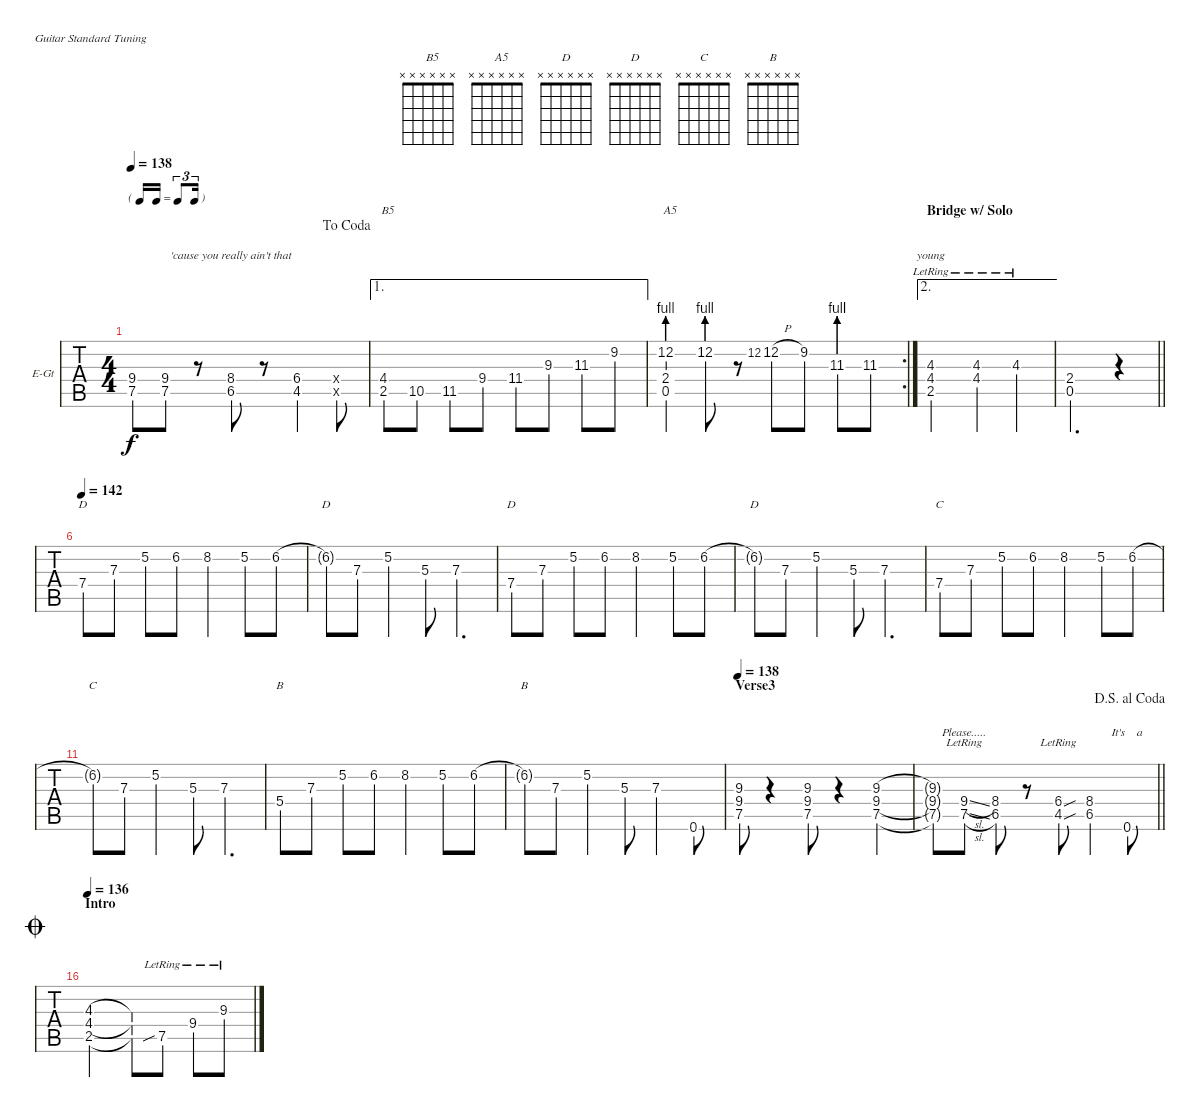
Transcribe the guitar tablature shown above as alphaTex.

\bracketExtendMode nobrackets
\firstSystemTrackNameOrientation horizontal
\otherSystemsTrackNameOrientation horizontal
\defaultBarNumberDisplay FirstOfSystem
\track ("Guitar Lt." "E-Gt") {instrument distortionguitar}
\staff {tabs}
\tuning (E4 B3 G3 D3 A2 E2)
\chord ("   B5" x x x x x x)
\chord ("   A5" x x x x x x)
\chord ("D " x x x x x x)
\chord ("D" x x x x x x)
\chord ("C" x x x x x x)
\chord ("B" x x x x x x)
\ts (4 4)
\tf triplet16th
\jump dacoda
\tempo 138
\clef g2
\ks c#minor
(9.4 7.5).8{lyrics (0 "") lyrics (1 "") lyrics (2 "") lyrics (3 "") lyrics (4 "") dy f} (9.4 7.5).8{lyrics (0 "") lyrics (1 "") lyrics (2 "") lyrics (3 "") lyrics (4 "")} r.8{lyrics (0 "") lyrics (1 "") lyrics (2 "") lyrics (3 "") lyrics (4 "")} (8.4 6.5).8{lyrics (0 "") lyrics (1 "") lyrics (2 "") lyrics (3 "'cause you really ain't that ") lyrics (4 "")} r.8 (6.4 4.5).4{lyrics (0 "") lyrics (1 "") lyrics (2 "") lyrics (3 "") lyrics (4 "")} (6.4{x} 4.5{x}).8{lyrics (0 "") lyrics (1 "") lyrics (2 "") lyrics (3 "") lyrics (4 "")} |
\ae 1
\ks e
(4.4 2.5).8{ch "   B5" lyrics (0 "") lyrics (1 "") lyrics (2 "") lyrics (3 "") lyrics (4 "")} 10.5.8{lyrics (0 "") lyrics (1 "") lyrics (2 "") lyrics (3 "") lyrics (4 "")} 11.5.8{lyrics (0 "") lyrics (1 "") lyrics (2 "") lyrics (3 "") lyrics (4 "")} 9.4.8{lyrics (0 "") lyrics (1 "") lyrics (2 "") lyrics (3 "") lyrics (4 "")} 11.4.8{lyrics (0 "") lyrics (1 "") lyrics (2 "") lyrics (3 "") lyrics (4 "")} 9.3.8{lyrics (0 "") lyrics (1 "") lyrics (2 "") lyrics (3 "") lyrics (4 "")} 11.3.8{lyrics (0 "") lyrics (1 "") lyrics (2 "") lyrics (3 "") lyrics (4 "")} 9.2.8{lyrics (0 "") lyrics (1 "") lyrics (2 "") lyrics (3 "") lyrics (4 "")} |
\rc 2
\ks c#minor
(2.4 0.5 12.2{be (prebend 0 4 60 4)}).4{ch "   A5" lyrics (0 "") lyrics (1 "") lyrics (2 "") lyrics (3 "") lyrics (4 "")} 12.2{be (prebend 0 4 60 4)}.8{lyrics (0 "") lyrics (1 "") lyrics (2 "") lyrics (3 "") lyrics (4 "")} r.8 12.2.8{lyrics (0 "") lyrics (1 "") lyrics (2 "") lyrics (3 "") lyrics (4 "") gr} 12.2{h}.8{lyrics (0 "") lyrics (1 "") lyrics (2 "") lyrics (3 "") lyrics (4 "")} 9.2.8{lyrics (0 "") lyrics (1 "") lyrics (2 "") lyrics (3 "") lyrics (4 "")} 11.3{be (prebend 0 4 60 4)}.8{lyrics (0 "") lyrics (1 "") lyrics (2 "") lyrics (3 "") lyrics (4 "")} 11.3.8{lyrics (0 "") lyrics (1 "") lyrics (2 "") lyrics (3 "") lyrics (4 "")} |
\ae 2
\section ("" "Bridge w/ Solo")
\ks e
(4.3{lr} 4.4{lr} 2.5{lr}).2{lyrics (0 "") lyrics (1 "") lyrics (2 "") lyrics (3 "young") lyrics (4 "")} (4.3{lr} 4.4{lr}).4{lyrics (0 "") lyrics (1 "") lyrics (2 "") lyrics (3 "") lyrics (4 "")} 4.3{lr}.4{lyrics (0 "") lyrics (1 "") lyrics (2 "") lyrics (3 "") lyrics (4 "")} |
\barLineRight lightlight
\ks c#minor
(2.4 0.5).2{d lyrics (0 "") lyrics (1 "") lyrics (2 "") lyrics (3 "") lyrics (4 "")} r.4 |
\tempo 142
\ks e
7.4.8{ch "D " lyrics (0 "") lyrics (1 "") lyrics (2 "") lyrics (3 "") lyrics (4 "")} 7.3.8{lyrics (0 "") lyrics (1 "") lyrics (2 "") lyrics (3 "") lyrics (4 "")} 5.2.8{lyrics (0 "") lyrics (1 "") lyrics (2 "") lyrics (3 "") lyrics (4 "")} 6.2.8{lyrics (0 "") lyrics (1 "") lyrics (2 "") lyrics (3 "") lyrics (4 "")} 8.2.4{lyrics (0 "") lyrics (1 "") lyrics (2 "") lyrics (3 "") lyrics (4 "")} 5.2.8{lyrics (0 "") lyrics (1 "") lyrics (2 "") lyrics (3 "") lyrics (4 "")} 6.2.8{lyrics (0 "") lyrics (1 "") lyrics (2 "") lyrics (3 "") lyrics (4 "")} |
\ks c#minor
6.2{t}.8{ch "D" lyrics (0 "") lyrics (1 "") lyrics (2 "") lyrics (3 "") lyrics (4 "")} 7.3.8{lyrics (0 "") lyrics (1 "") lyrics (2 "") lyrics (3 "") lyrics (4 "")} 5.2.4{lyrics (0 "") lyrics (1 "") lyrics (2 "") lyrics (3 "") lyrics (4 "")} 5.3.8{lyrics (0 "") lyrics (1 "") lyrics (2 "") lyrics (3 "") lyrics (4 "")} 7.3.4{d lyrics (0 "") lyrics (1 "") lyrics (2 "") lyrics (3 "") lyrics (4 "")} |
7.4.8{ch "D" lyrics (0 "") lyrics (1 "") lyrics (2 "") lyrics (3 "") lyrics (4 "")} 7.3.8{lyrics (0 "") lyrics (1 "") lyrics (2 "") lyrics (3 "") lyrics (4 "")} 5.2.8{lyrics (0 "") lyrics (1 "") lyrics (2 "") lyrics (3 "") lyrics (4 "")} 6.2.8{lyrics (0 "") lyrics (1 "") lyrics (2 "") lyrics (3 "") lyrics (4 "")} 8.2.4{lyrics (0 "") lyrics (1 "") lyrics (2 "") lyrics (3 "") lyrics (4 "")} 5.2.8{lyrics (0 "") lyrics (1 "") lyrics (2 "") lyrics (3 "") lyrics (4 "")} 6.2.8{lyrics (0 "") lyrics (1 "") lyrics (2 "") lyrics (3 "") lyrics (4 "")} |
6.2{t}.8{ch "D" lyrics (0 "") lyrics (1 "") lyrics (2 "") lyrics (3 "") lyrics (4 "")} 7.3.8{lyrics (0 "") lyrics (1 "") lyrics (2 "") lyrics (3 "") lyrics (4 "")} 5.2.4{lyrics (0 "") lyrics (1 "") lyrics (2 "") lyrics (3 "") lyrics (4 "")} 5.3.8{lyrics (0 "") lyrics (1 "") lyrics (2 "") lyrics (3 "") lyrics (4 "")} 7.3.4{d lyrics (0 "") lyrics (1 "") lyrics (2 "") lyrics (3 "") lyrics (4 "")} |
\ks e
7.4.8{ch "C" lyrics (0 "") lyrics (1 "") lyrics (2 "") lyrics (3 "") lyrics (4 "")} 7.3.8{lyrics (0 "") lyrics (1 "") lyrics (2 "") lyrics (3 "") lyrics (4 "")} 5.2.8{lyrics (0 "") lyrics (1 "") lyrics (2 "") lyrics (3 "") lyrics (4 "")} 6.2.8{lyrics (0 "") lyrics (1 "") lyrics (2 "") lyrics (3 "") lyrics (4 "")} 8.2.4{lyrics (0 "") lyrics (1 "") lyrics (2 "") lyrics (3 "") lyrics (4 "")} 5.2.8{lyrics (0 "") lyrics (1 "") lyrics (2 "") lyrics (3 "") lyrics (4 "")} 6.2.8{lyrics (0 "") lyrics (1 "") lyrics (2 "") lyrics (3 "") lyrics (4 "")} |
\ks c#minor
6.2{t}.8{ch "C" lyrics (0 "") lyrics (1 "") lyrics (2 "") lyrics (3 "") lyrics (4 "")} 7.3.8{lyrics (0 "") lyrics (1 "") lyrics (2 "") lyrics (3 "") lyrics (4 "")} 5.2.4{lyrics (0 "") lyrics (1 "") lyrics (2 "") lyrics (3 "") lyrics (4 "")} 5.3.8{lyrics (0 "") lyrics (1 "") lyrics (2 "") lyrics (3 "") lyrics (4 "")} 7.3.4{d lyrics (0 "") lyrics (1 "") lyrics (2 "") lyrics (3 "") lyrics (4 "")} |
5.4.8{ch "B" lyrics (0 "") lyrics (1 "") lyrics (2 "") lyrics (3 "") lyrics (4 "")} 7.3.8{lyrics (0 "") lyrics (1 "") lyrics (2 "") lyrics (3 "") lyrics (4 "")} 5.2.8{lyrics (0 "") lyrics (1 "") lyrics (2 "") lyrics (3 "") lyrics (4 "")} 6.2.8{lyrics (0 "") lyrics (1 "") lyrics (2 "") lyrics (3 "") lyrics (4 "")} 8.2.4{lyrics (0 "") lyrics (1 "") lyrics (2 "") lyrics (3 "") lyrics (4 "")} 5.2.8{lyrics (0 "") lyrics (1 "") lyrics (2 "") lyrics (3 "") lyrics (4 "")} 6.2.8{lyrics (0 "") lyrics (1 "") lyrics (2 "") lyrics (3 "") lyrics (4 "")} |
6.2{t}.8{ch "B" lyrics (0 "") lyrics (1 "") lyrics (2 "") lyrics (3 "") lyrics (4 "")} 7.3.8{lyrics (0 "") lyrics (1 "") lyrics (2 "") lyrics (3 "") lyrics (4 "")} 5.2.4{lyrics (0 "") lyrics (1 "") lyrics (2 "") lyrics (3 "") lyrics (4 "")} 5.3.8{lyrics (0 "") lyrics (1 "") lyrics (2 "") lyrics (3 "") lyrics (4 "")} 7.3.4{lyrics (0 "") lyrics (1 "") lyrics (2 "") lyrics (3 "") lyrics (4 "")} 0.6.8{lyrics (0 "") lyrics (1 "") lyrics (2 "") lyrics (3 "") lyrics (4 "")} |
\section ("" "Verse3")
\tempo 138
\ks e
(9.4 7.5 9.3).8{lyrics (0 "") lyrics (1 "") lyrics (2 "") lyrics (3 "") lyrics (4 "")} r.4 (9.4 7.5 9.3).8{lyrics (0 "") lyrics (1 "") lyrics (2 "") lyrics (3 "") lyrics (4 "")} r.4 (9.4 7.5 9.3).4{lyrics (0 "") lyrics (1 "") lyrics (2 "") lyrics (3 "") lyrics (4 "")} |
\jump dalsegnoalcoda
\barLineRight lightlight
\ks c#minor
(9.4{t} 7.5{t} 9.3{t}).8{lyrics (0 "") lyrics (1 "") lyrics (2 "") lyrics (3 "") lyrics (4 "")} (9.4{sl lr} 7.5{sl lr}).8{lyrics (0 "") lyrics (1 "") lyrics (2 "") lyrics (3 "") lyrics (4 "Please.....")} (8.4 6.5).8{lyrics (0 "") lyrics (1 "") lyrics (2 "") lyrics (3 "") lyrics (4 "")} r.8 (6.4{sou lr} 4.5{sou lr}).8{lyrics (0 "") lyrics (1 "") lyrics (2 "") lyrics (3 "") lyrics (4 "")} (8.4 6.5).4{lyrics (0 "") lyrics (1 "") lyrics (2 "") lyrics (3 "") lyrics (4 "")} 0.6.8{lyrics (0 "") lyrics (1 "") lyrics (2 "") lyrics (3 "") lyrics (4 "It's    a")} |
\section ("" "Intro")
\jump coda
\tempo 136
\ks e
(4.3 4.4 2.5).2{lyrics (0 "") lyrics (1 "") lyrics (2 "") lyrics (3 "") lyrics (4 "")} (4.3{t} 4.4{t} 2.5{t}).8{lyrics (0 "") lyrics (1 "") lyrics (2 "") lyrics (3 "") lyrics (4 "")} 7.5{sib lr}.8{lyrics (0 "") lyrics (1 "") lyrics (2 "") lyrics (3 "") lyrics (4 "")} 9.4{lr}.8{lyrics (0 "") lyrics (1 "") lyrics (2 "") lyrics (3 "") lyrics (4 "")} 9.3{lr}.8{lyrics (0 "") lyrics (1 "") lyrics (2 "") lyrics (3 "") lyrics (4 "")}
